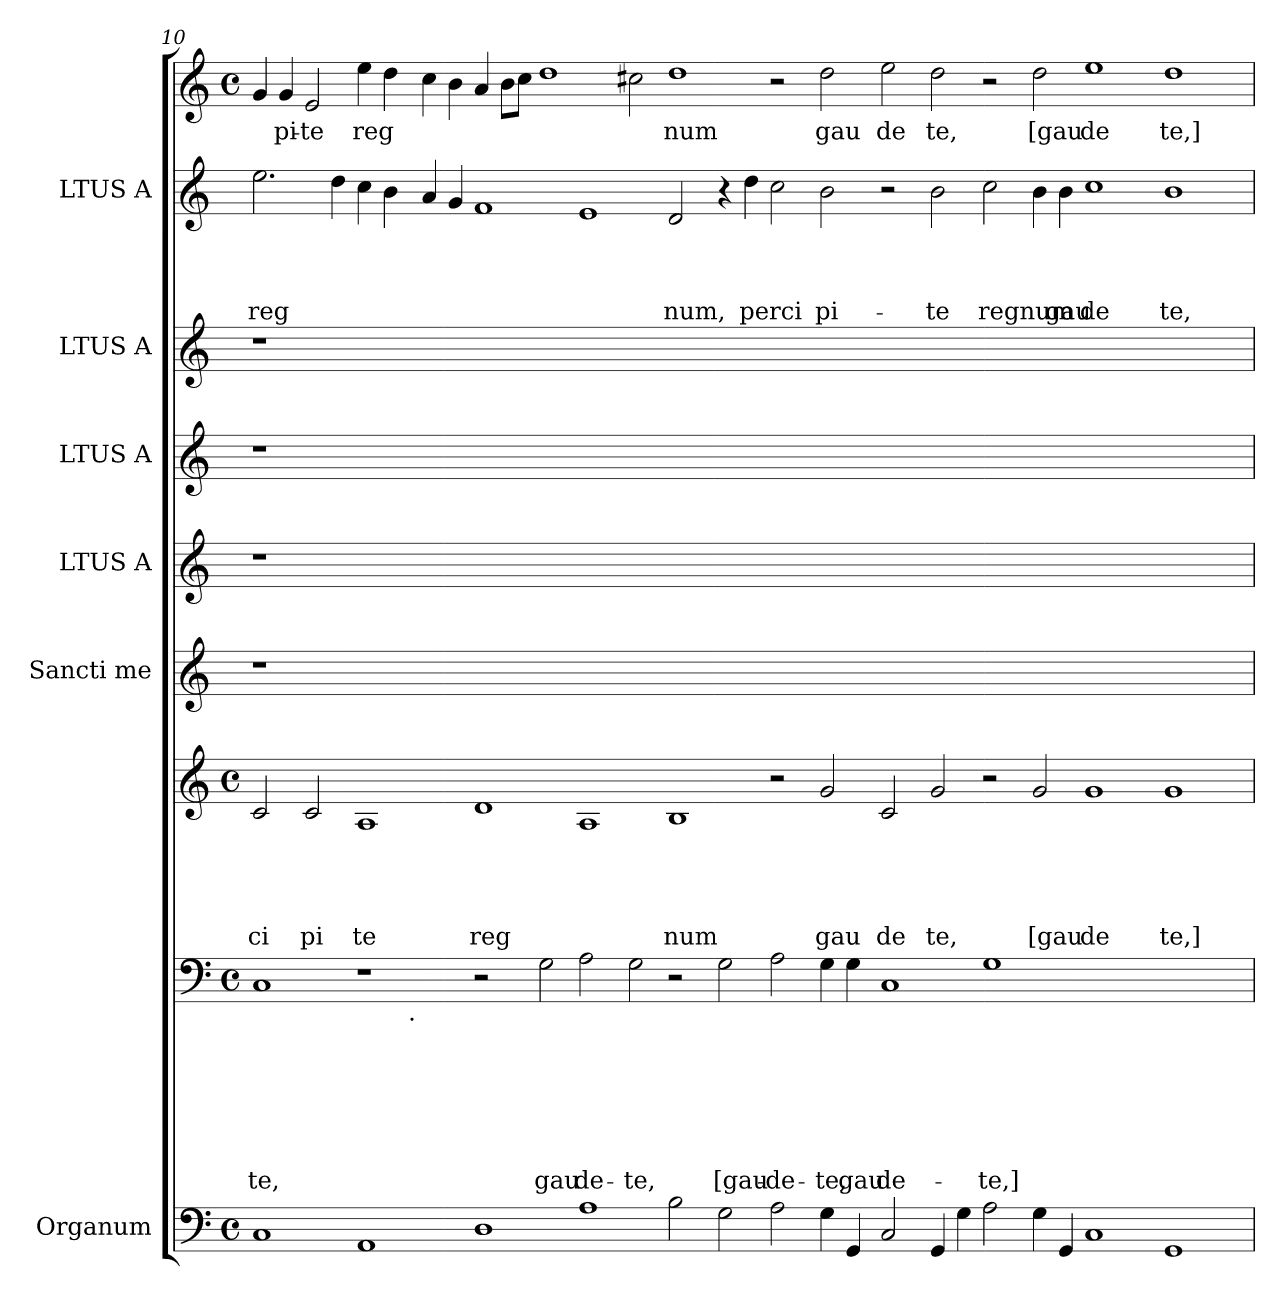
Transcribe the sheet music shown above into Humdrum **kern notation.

**kern	**kern	**text	**text	**text	**text	**text	**text	**text	**kern	**text	**text	**text	**text	**text	**kern	**kern	**kern	**kern	**kern	**text	**text	**text	**text	**kern	**text
*part9	*part8	*part8	*part8	*part8	*part8	*part8	*part8	*part8	*part7	*part7	*part7	*part7	*part7	*part7	*part6	*part5	*part4	*part3	*part2	*part2	*part2	*part2	*part2	*part1	*part1
*staff9	*staff8	*staff8	*staff8	*staff8	*staff8	*staff8	*staff8	*staff8	*staff7	*staff7	*staff7	*staff7	*staff7	*staff7	*staff6	*staff5	*staff4	*staff3	*staff2	*staff2	*staff2	*staff2	*staff2	*staff1	*staff1
*I"Organum	*	*	*	*	*	*	*	*	*	*	*	*	*	*	*I"Sancti me	*I"LTUS A	*I"LTUS A	*I"LTUS A	*I"LTUS A	*	*	*	*	*	*
!!LO:LB:g=z
*clefF4	*clefF4	*	*	*	*	*	*	*	*clefG2	*	*	*	*	*	*clefG2	*clefG2	*clefG2	*clefG2	*clefG2	*	*	*	*	*clefG2	*
*k[]	*k[]	*	*	*	*	*	*	*	*k[]	*	*	*	*	*	*k[]	*k[]	*k[]	*k[]	*k[]	*	*	*	*	*k[]	*
*C:	*C:	*	*	*	*	*	*	*	*C:	*	*	*	*	*	*C:	*C:	*C:	*C:	*C:	*	*	*	*	*C:	*
*M4/4	*M4/4	*	*	*	*	*	*	*	*M4/4	*	*	*	*	*	*	*	*	*	*	*	*	*	*	*M4/4	*
*met(c)	*met(c)	*	*	*	*	*	*	*	*met(c)	*	*	*	*	*	*	*	*	*	*	*	*	*	*	*met(c)	*
=10	=10	=10	=10	=10	=10	=10	=10	=10	=10	=10	=10	=10	=10	=10	=10	=10	=10	=10	=10	=10	=10	=10	=10	=10	=10
!	!	!	!	!	!	!	!	!LO:LY:b	!	!	!	!	!	!LO:LY:b	!	!	!	!	!	!	!	!	!LO:LY:b	!	!
*	*^	*	*	*	*	*	*	*	*	*	*	*	*	*	*	*	*	*	*	*	*	*	*	*	*
1C	1C	1ryy	.	.	.	.	.	.	-te,	2c/	.	.	.	.	ci	1r	1r	1r	1r	2.ee\	.	.	.	reg	4g/	.
!	!	!	!	!	!	!	!	!	!	!	!	!	!	!	!	!	!	!	!	!	!	!	!	!	!	!LO:LY:b
.	.	.	.	.	.	.	.	.	.	.	.	.	.	.	.	.	.	.	.	.	.	.	.	.	4g/	pi-
!	!	!	!	!	!	!	!	!	!	!	!	!	!	!	!LO:LY:b	!	!	!	!	!	!	!	!	!	!	!LO:LY:b
.	.	.	.	.	.	.	.	.	.	2c/	.	.	.	.	pi	.	.	.	.	.	.	.	.	.	2e/	-te
.	.	.	.	.	.	.	.	.	.	.	.	.	.	.	.	.	.	.	.	4dd\	.	.	.	.	.	.
!	!	!	!	!	!	!	!	!	!	!	!	!	!	!	!LO:LY:b	!	!	!	!	!	!	!	!	!	!	!LO:LY:b
1AA	1r	4ryy	.	.	.	.	.	.	.	1A	.	.	.	.	te	000ryy	000ryy	000ryy	000ryy	4cc\	.	.	.	.	4ee\	reg
.	.	8ryy	.	.	.	.	.	.	.	.	.	.	.	.	.	.	.	.	.	4b\	.	.	.	.	4dd\	.
.	.	32ryy	.	.	.	.	.	.	.	.	.	.	.	.	.	.	.	.	.	.	.	.	.	.	.	.
!	!	!LO:TX:b:t=.	!	!	!	!	!	!	!	!	!	!	!	!	!	!	!	!	!	!	!	!	!	!	!	!
.	.	1ryy	.	.	.	.	.	.	.	.	.	.	.	.	.	.	.	.	.	.	.	.	.	.	.	.
.	.	.	.	.	.	.	.	.	.	.	.	.	.	.	.	.	.	.	.	4a/	.	.	.	.	4cc\	.
.	.	.	.	.	.	.	.	.	.	.	.	.	.	.	.	.	.	.	.	4g/	.	.	.	.	4b\	.
!	!	!	!	!	!	!	!	!	!	!	!	!	!	!	!LO:LY:b	!	!	!	!	!	!	!	!	!	!	!
1D	2r	.	.	.	.	.	.	.	.	1d	.	.	.	.	reg	.	.	.	.	1f	.	.	.	.	4a/	.
.	.	.	.	.	.	.	.	.	.	.	.	.	.	.	.	.	.	.	.	.	.	.	.	.	8b\L	.
.	.	.	.	.	.	.	.	.	.	.	.	.	.	.	.	.	.	.	.	.	.	.	.	.	8cc\J	.
.	.	1ryy	.	.	.	.	.	.	.	.	.	.	.	.	.	.	.	.	.	.	.	.	.	.	.	.
!	!	!	!	!	!	!	!	!	!LO:LY:b	!	!	!	!	!	!	!	!	!	!	!	!	!	!	!	!	!
.	2G\	.	.	.	.	.	.	.	gau-	.	.	.	.	.	.	.	.	.	.	.	.	.	.	.	1dd	.
!	!	!	!	!	!	!	!	!	!LO:LY:b	!	!	!	!	!	!	!	!	!	!	!	!	!	!	!	!	!
1A	2A\	.	.	.	.	.	.	.	-de-	1A	.	.	.	.	.	.	.	.	.	1e	.	.	.	.	.	.
.	.	1ryy	.	.	.	.	.	.	.	.	.	.	.	.	.	.	.	.	.	.	.	.	.	.	.	.
!	!	!	!	!	!	!	!	!	!LO:LY:b	!	!	!	!	!	!	!	!	!	!	!	!	!	!	!	!	!
.	2G\	.	.	.	.	.	.	.	-te,	.	.	.	.	.	.	.	.	.	.	.	.	.	.	.	2cc#X\	.
!	!	!	!	!	!	!	!	!	!	!	!	!	!	!	!LO:LY:b	!	!	!	!	!	!	!	!	!LO:LY:b	!	!LO:LY:b
2B\	2r	.	.	.	.	.	.	.	.	1B	.	.	.	.	num	.	.	.	.	2d/	.	.	.	num,	1dd	num
.	.	1ryy	.	.	.	.	.	.	.	.	.	.	.	.	.	.	.	.	.	.	.	.	.	.	.	.
!	!	!	!	!	!	!	!	!	!LO:LY:b	!	!	!	!	!	!	!	!	!	!	!	!	!	!	!	!	!
2G\	2G\	.	.	.	.	.	.	.	[gau-	.	.	.	.	.	.	.	.	.	.	4r	.	.	.	.	.	.
!	!	!	!	!	!	!	!	!	!	!	!	!	!	!	!	!	!	!	!	!	!	!	!	!LO:LY:b	!	!
.	.	.	.	.	.	.	.	.	.	.	.	.	.	.	.	.	.	.	.	4dd\	.	.	.	perci	.	.
!	!	!	!	!	!	!	!	!	!LO:LY:b	!	!	!	!	!	!	!	!	!	!	!	!	!	!	!	!	!
2A\	2A\	.	.	.	.	.	.	.	-de-	2r	.	.	.	.	.	.	.	.	.	2cc\	.	.	.	.	2r	.
.	.	1ryy	.	.	.	.	.	.	.	.	.	.	.	.	.	.	.	.	.	.	.	.	.	.	.	.
!	!	!	!	!	!	!	!	!	!LO:LY:b	!	!	!	!	!	!LO:LY:b	!	!	!	!	!	!	!	!	!LO:LY:b	!	!LO:LY:b
4G\	4G\	.	.	.	.	.	.	.	-te,	2g/	.	.	.	.	gau	.	.	.	.	2b\	.	.	.	pi-	2dd\	gau
!	!	!	!	!	!	!	!	!	!LO:LY:b	!	!	!	!	!	!	!	!	!	!	!	!	!	!	!	!	!
4GG/	4G\	.	.	.	.	.	.	.	gau-	.	.	.	.	.	.	.	.	.	.	.	.	.	.	.	.	.
!	!	!	!	!	!	!	!	!	!LO:LY:b	!	!	!	!	!	!LO:LY:b	!	!	!	!	!	!	!	!	!	!	!LO:LY:b
2C/	1C	.	.	.	.	.	.	.	-de-	2c/	.	.	.	.	de	.	.	.	.	2r	.	.	.	.	2ee\	de
.	.	1ryy	.	.	.	.	.	.	.	.	.	.	.	.	.	.	.	.	.	.	.	.	.	.	.	.
!	!	!	!	!	!	!	!	!	!	!	!	!	!	!	!LO:LY:b	!	!	!	!	!	!	!	!	!LO:LY:b	!	!LO:LY:b
4GG/	.	.	.	.	.	.	.	.	.	2g/	.	.	.	.	te,	.	.	.	.	2b\	.	.	.	-te	2dd\	te,
4G\	.	.	.	.	.	.	.	.	.	.	.	.	.	.	.	.	.	.	.	.	.	.	.	.	.	.
!	!	!	!	!	!	!	!	!	!LO:LY:b	!	!	!	!	!	!	!	!	!	!	!	!	!	!	!LO:LY:b	!	!
2A\	1G	.	.	.	.	.	.	.	-te,]	2r	.	.	.	.	.	.	.	.	.	2cc\	.	.	.	regnum	2r	.
.	.	1ryy	.	.	.	.	.	.	.	.	.	.	.	.	.	.	.	.	.	.	.	.	.	.	.	.
!	!	!	!	!	!	!	!	!	!	!	!	!	!	!	!LO:LY:b	!	!	!	!	!	!	!	!	!	!	!LO:LY:b
4G\	.	.	.	.	.	.	.	.	.	2g/	.	.	.	.	[gau	.	.	.	.	4b\	.	.	.	.	2dd\	[gau
!	!	!	!	!	!	!	!	!	!	!	!	!	!	!	!	!	!	!	!	!	!	!	!	!LO:LY:b	!	!
4GG/	.	.	.	.	.	.	.	.	.	.	.	.	.	.	.	.	.	.	.	4b\	.	.	.	gau	.	.
!	!	!	!	!	!	!	!	!	!	!	!	!	!	!	!LO:LY:b	!	!	!	!	!	!	!	!	!LO:LY:b	!	!LO:LY:b
1C	0ryy	.	.	.	.	.	.	.	.	1g	.	.	.	.	de	.	.	.	.	1cc	.	.	.	de	1ee	de
.	.	1ryy	.	.	.	.	.	.	.	.	.	.	.	.	.	.	.	.	.	.	.	.	.	.	.	.
!	!	!	!	!	!	!	!	!	!	!	!	!	!	!	!LO:LY:b	!	!	!	!	!	!	!	!	!LO:LY:b	!	!LO:LY:b
1GG	.	.	.	.	.	.	.	.	.	1g	.	.	.	.	te,]	1ryy	1ryy	1ryy	1ryy	1b	.	.	.	te,	1dd	te,]
.	.	2ryy	.	.	.	.	.	.	.	.	.	.	.	.	.	.	.	.	.	.	.	.	.	.	.	.
.	.	16.ryy	.	.	.	.	.	.	.	.	.	.	.	.	.	.	.	.	.	.	.	.	.	.	.	.
*	*v	*v	*	*	*	*	*	*	*	*	*	*	*	*	*	*	*	*	*	*	*	*	*	*	*	*
=	=	=	=	=	=	=	=	=	=	=	=	=	=	=	=	=	=	=	=	=	=	=	=	=	=
*-	*-	*-	*-	*-	*-	*-	*-	*-	*-	*-	*-	*-	*-	*-	*-	*-	*-	*-	*-	*-	*-	*-	*-	*-	*-
